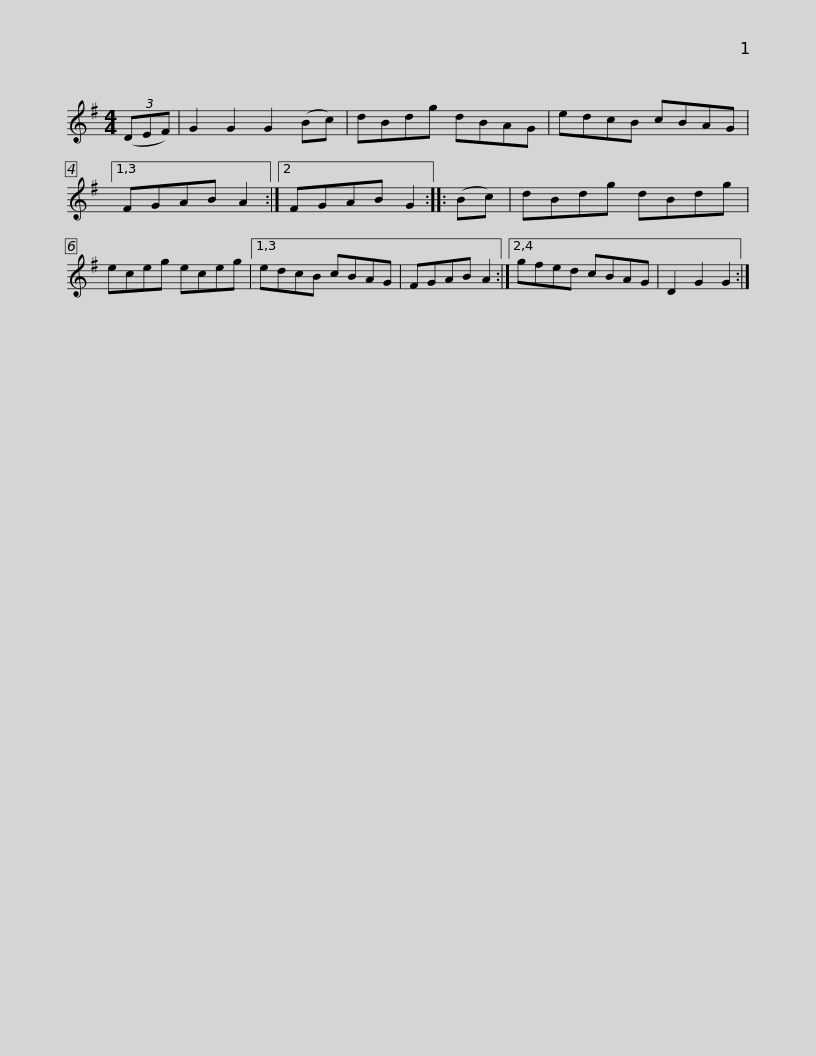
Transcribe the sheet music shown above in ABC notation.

X:1
L:1/8
M:4/4
I:linebreak $
K:G
V:1 treble
V:1
 (3(DEF) | G2 G2 G2 (Bc) | dBdg dBAG | edcB cBAG |1,3 FGAB A2 :|2 %5
 FGAB G2 :: (Bc) |$ dBdg dBdg | eceg eceg |1,3 edcB cBAG | %10
 FGAB A2 :|2,4 gfed cBAG | D2 G2 G2 :| %13
